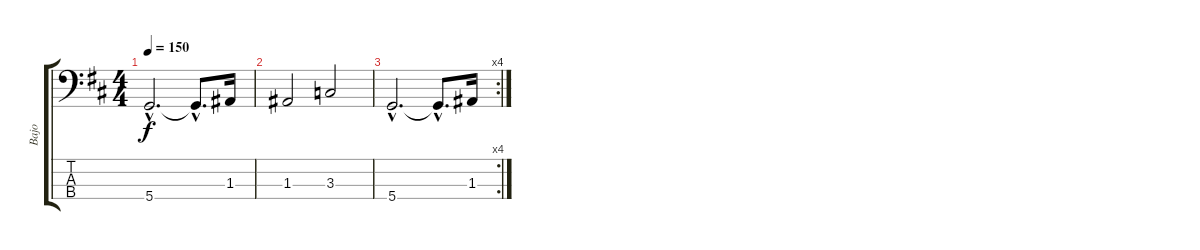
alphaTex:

\track ("Bajo" "Bajo") {instrument electricbasspick}
\staff {score tabs}
\tuning (G2 D2 A1 D1) {hide}
\ts (4 4)
\tempo 150
\clef f4
\ks d
5.4{hac}.2{d dy f} 5.4{hac t}.8{d} 1.3.16 |
1.3.2 3.3.2 |
\rc 4
5.4{hac}.2{d} 5.4{hac t}.8{d} 1.3.16
